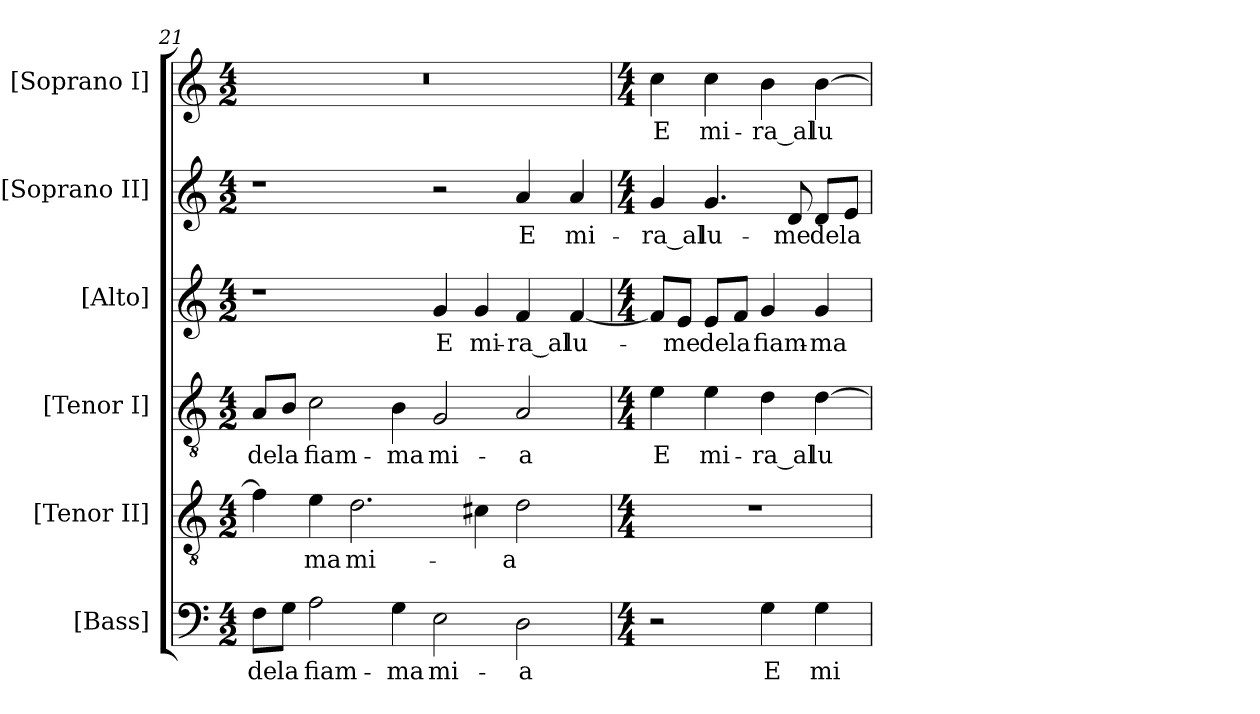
**kern	**text	**kern	**text	**kern	**text	**kern	**text	**kern	**text	**kern	**text
*part6	*part6	*part5	*part5	*part4	*part4	*part3	*part3	*part2	*part2	*part1	*part1
*staff6	*staff6	*staff5	*staff5	*staff4	*staff4	*staff3	*staff3	*staff2	*staff2	*staff1	*staff1
*I"[Bass]	*	*I"[Tenor II]	*	*I"[Tenor I]	*	*I"[Alto]	*	*I"[Soprano II]	*	*I"[Soprano I]	*
*I'B.	*	*I'T.	*	*I'T.	*	*I'A.	*	*I'S.	*	*I'S.	*
!!LO:LB:g=z
*clefF4	*	*clefGv2	*	*clefGv2	*	*clefG2	*	*clefG2	*	*clefG2	*
*	*	*ITrd7c12	*	*ITrd7c12	*	*	*	*	*	*	*
*k[]	*	*k[]	*	*k[]	*	*k[]	*	*k[]	*	*k[]	*
*C:	*	*C:	*	*C:	*	*C:	*	*C:	*	*C:	*
*M4/2	*	*M4/2	*	*M4/2	*	*M4/2	*	*M4/2	*	*M4/2	*
=21	=21	=21	=21	=21	=21	=21	=21	=21	=21	=21	=21
!	!LO:LY:b:color=#000000	!	!	!	!	!	!	!	!	!	!
!	!	!	!	!	!LO:LY:b:color=#000000	!	!	!	!	!LO:N:vis=1	!
8Fi\L	de	4Fi\]	.	8AAi/L	de	1r	.	1r	.	0r	.
!	!LO:LY:b:color=#000000	!	!	!	!	!	!	!	!	!	!
!	!	!	!	!	!LO:LY:b:color=#000000	!	!	!	!	!	!
8Gi\J	la	.	.	8BBi/J	la	.	.	.	.	.	.
!	!LO:LY:b:color=#000000	!	!	!	!	!	!	!	!	!	!
!	!	!	!LO:LY:b:color=#000000	!	!	!	!	!	!	!	!
!	!	!	!	!	!LO:LY:b:color=#000000	!	!	!	!	!	!
2Ai\	fiam-	4Ei\	-ma	2Ci\	fiam-	.	.	.	.	.	.
!	!	!	!LO:LY:b:color=#000000	!	!	!	!	!	!	!	!
.	.	2.Di\	mi-	.	.	.	.	.	.	.	.
!	!LO:LY:b:color=#000000	!	!	!	!	!	!	!	!	!	!
!	!	!	!	!	!LO:LY:b:color=#000000	!	!	!	!	!	!
4Gi\	-ma	.	.	4BBi\	-ma	.	.	.	.	.	.
!	!LO:LY:b:color=#000000	!	!	!	!	!	!	!	!	!	!
!	!	!	!	!	!LO:LY:b:color=#000000	!	!	!	!	!	!
!	!	!	!	!	!	!	!LO:LY:b:color=#000000	!	!	!	!
2Ei\	mi-	.	.	2GGi/	mi-	4gi/	E	2r	.	.	.
!	!	!	!	!	!	!	!LO:LY:b:color=#000000	!	!	!	!
.	.	4C#Xi\	.	.	.	4gi/	mi-	.	.	.	.
!	!LO:LY:b:color=#000000	!	!	!	!	!	!	!	!	!	!
!	!	!	!LO:LY:b:color=#000000	!	!	!	!	!	!	!	!
!	!	!	!	!	!LO:LY:b:color=#000000	!	!	!	!	!	!
!	!	!	!	!	!	!	!LO:LY:b:color=#000000	!	!	!	!
!	!	!	!	!	!	!	!	!	!LO:LY:b:color=#000000	!	!
2Di\	-a	2Di\	-a	2AAi/	-a	4fi/	-ra_al	4ai/	E	.	.
!	!	!	!	!	!	!	!LO:LY:b:color=#000000	!	!	!	!
!	!	!	!	!	!	!	!	!	!LO:LY:b:color=#000000	!	!
.	.	.	.	.	.	[4fi/	lu-	4ai/	mi-	.	.
=22	=22	=22	=22	=22	=22	=22	=22	=22	=22	=22	=22
*M4/4	*	*M4/4	*	*M4/4	*	*M4/4	*	*M4/4	*	*M4/4	*
!	!	!	!	!	!LO:LY:b:color=#000000	!	!	!	!	!	!
!	!	!	!	!	!	!	!	!	!LO:LY:b:color=#000000	!	!
!	!	!	!	!	!	!	!	!	!	!	!LO:LY:b:color=#000000
2r	.	1r	.	4Ei\	E	8fi/L]	.	4gi/	-ra_al	4cci\	E
!	!	!	!	!	!	!	!LO:LY:b:color=#000000	!	!	!	!
.	.	.	.	.	.	8ei/J	-me	.	.	.	.
!	!	!	!	!	!LO:LY:b:color=#000000	!	!	!	!	!	!
!	!	!	!	!	!	!	!LO:LY:b:color=#000000	!	!	!	!
!	!	!	!	!	!	!	!	!	!LO:LY:b:color=#000000	!	!
!	!	!	!	!	!	!	!	!	!	!	!LO:LY:b:color=#000000
.	.	.	.	4Ei\	mi-	8ei/L	de	4.gi/	lu-	4cci\	mi-
!	!	!	!	!	!	!	!LO:LY:b:color=#000000	!	!	!	!
.	.	.	.	.	.	8fi/J	la	.	.	.	.
!	!LO:LY:b:color=#000000	!	!	!	!	!	!	!	!	!	!
!	!	!	!	!	!LO:LY:b:color=#000000	!	!	!	!	!	!
!	!	!	!	!	!	!	!LO:LY:b:color=#000000	!	!	!	!
!	!	!	!	!	!	!	!	!	!	!	!LO:LY:b:color=#000000
4Gi\	E	.	.	4Di\	-ra_al	4gi/	fiam-	.	.	4bi\	-ra_al
!	!	!	!	!	!	!	!	!	!LO:LY:b:color=#000000	!	!
.	.	.	.	.	.	.	.	8di/	-me	.	.
!	!LO:LY:b:color=#000000	!	!	!	!	!	!	!	!	!	!
!	!	!	!	!	!LO:LY:b:color=#000000	!	!	!	!	!	!
!	!	!	!	!	!	!	!LO:LY:b:color=#000000	!	!	!	!
!	!	!	!	!	!	!	!	!	!LO:LY:b:color=#000000	!	!
!	!	!	!	!	!	!	!	!	!	!	!LO:LY:b:color=#000000
4Gi\	mi-	.	.	[4Di\	lu-	4gi/	-ma	8di/L	de	[4bi\	lu-
!	!	!	!	!	!	!	!	!	!LO:LY:b:color=#000000	!	!
.	.	.	.	.	.	.	.	8ei/J	la	.	.
=	=	=	=	=	=	=	=	=	=	=	=
*-	*-	*-	*-	*-	*-	*-	*-	*-	*-	*-	*-
